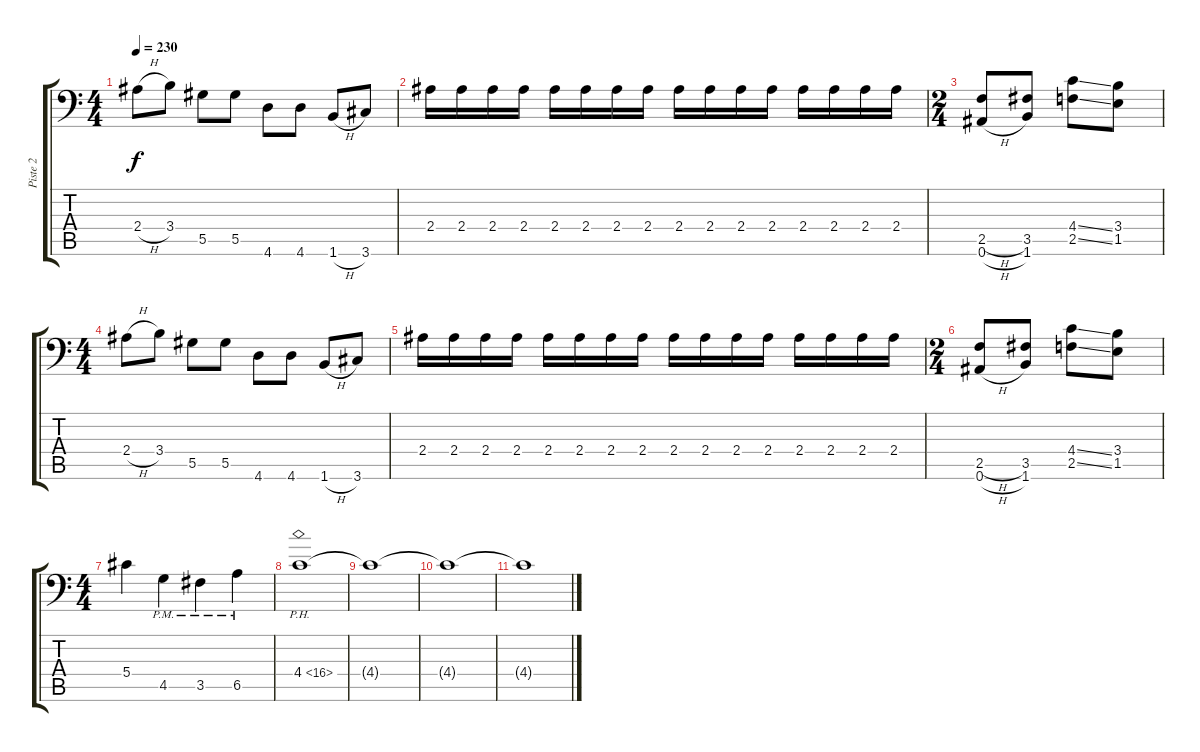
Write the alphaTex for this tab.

\track ("Piste 2" "Piste 2") {instrument distortionguitar}
\staff {score tabs}
\tuning (Bb3 F3 Db3 Ab2 Eb2 Bb1) {hide}
\ts (4 4)
\tempo 230
\clef f4
\ks c
2.4{h}.8{dy f} 3.4.8 5.5.8 5.5.8 4.6.8 4.6.8 1.6{h}.8 3.6.8 |
2.4.16 2.4.16 2.4.16 2.4.16 2.4.16 2.4.16 2.4.16 2.4.16 2.4.16 2.4.16 2.4.16 2.4.16 2.4.16 2.4.16 2.4.16 2.4.16 |
\ts (2 4)
(2.5{h} 0.6{h}).8 (3.5 1.6).8 (4.4{ss} 2.5{ss}).8 (3.4 1.5).8 |
\ts (4 4)
2.4{h}.8 3.4.8 5.5.8 5.5.8 4.6.8 4.6.8 1.6{h}.8 3.6.8 |
2.4.16 2.4.16 2.4.16 2.4.16 2.4.16 2.4.16 2.4.16 2.4.16 2.4.16 2.4.16 2.4.16 2.4.16 2.4.16 2.4.16 2.4.16 2.4.16 |
\ts (2 4)
(2.5{h} 0.6{h}).8 (3.5 1.6).8 (4.4{ss} 2.5{ss}).8 (3.4 1.5).8 |
\ts (4 4)
5.4.4 4.5{pm}.4 3.5{pm}.4 6.5{pm}.4 |
4.4{ph 12}.1 |
4.4{t}.1 |
4.4{t}.1 |
4.4{t}.1
